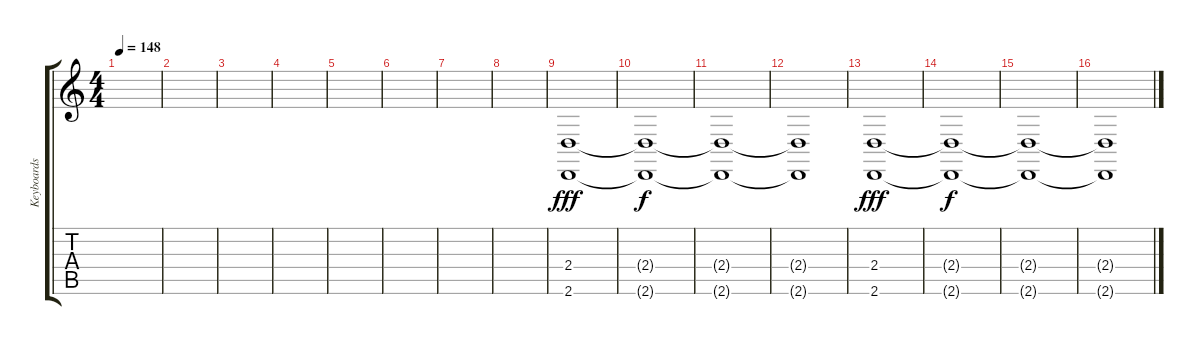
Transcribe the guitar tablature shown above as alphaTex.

\track ("Keyboards" "Keyboards") {instrument acousticgrandpiano}
\staff {score tabs}
\tuning (D4 A3 F3 C3 G2 C2) {hide}
\ts (4 4)
\tempo 148
\clef g2
\ks c
|
|
|
|
|
|
|
|
(2.4 2.6).1{dy fff} |
(2.4{t} 2.6{t}).1{dy f} |
(2.4{t} 2.6{t}).1 |
(2.4{t} 2.6{t}).1 |
(2.4 2.6).1{dy fff} |
(2.4{t} 2.6{t}).1{dy f} |
(2.4{t} 2.6{t}).1 |
(2.4{t} 2.6{t}).1
